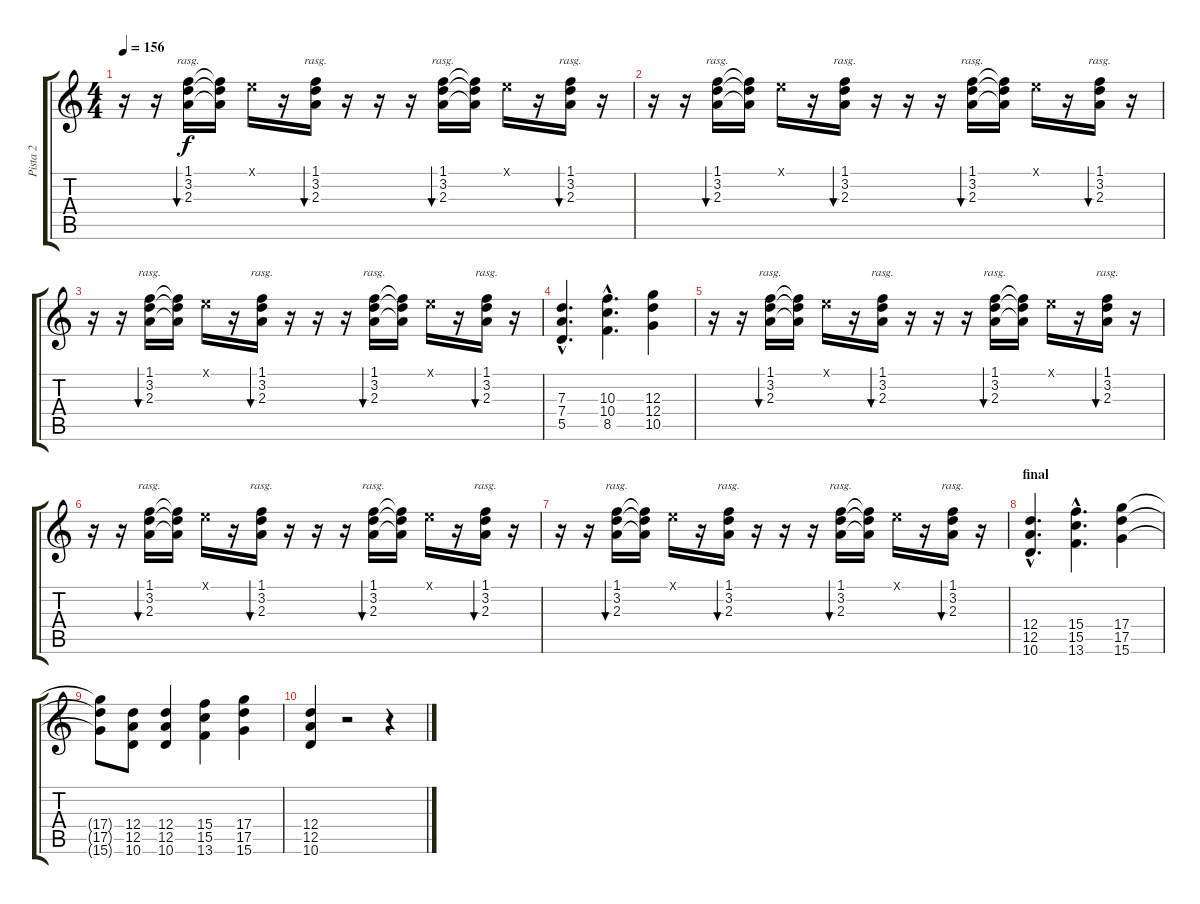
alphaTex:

\track ("Pista 2" "Pista 2") {instrument overdrivenguitar}
\staff {score tabs}
\tuning (E4 B3 G3 D3 A2 E2) {hide}
\ts (4 4)
\tempo 156
\clef g2
\ks c
r.16{dy f volume 12 instrument electricguitarclean} r.16 (1.1 3.2 2.3).16{bu 480 rasg ii} (1.1{t} 3.2{t} 2.3{t}).16 0.1{x}.16 r.16 (1.1 3.2 2.3).16{bu 480 rasg ii} r.16 r.16 r.16 (1.1 3.2 2.3).16{bu 480 rasg ii} (1.1{t} 3.2{t} 2.3{t}).16 0.1{x}.16 r.16 (1.1 3.2 2.3).16{bu 480 rasg ii} r.16 |
r.16 r.16 (1.1 3.2 2.3).16{bu 480 rasg ii} (1.1{t} 3.2{t} 2.3{t}).16 0.1{x}.16 r.16 (1.1 3.2 2.3).16{bu 480 rasg ii} r.16 r.16 r.16 (1.1 3.2 2.3).16{bu 480 rasg ii} (1.1{t} 3.2{t} 2.3{t}).16 0.1{x}.16 r.16 (1.1 3.2 2.3).16{bu 480 rasg ii} r.16 |
r.16 r.16 (1.1 3.2 2.3).16{bu 480 rasg ii} (1.1{t} 3.2{t} 2.3{t}).16 0.1{x}.16 r.16 (1.1 3.2 2.3).16{bu 480 rasg ii} r.16 r.16 r.16 (1.1 3.2 2.3).16{bu 480 rasg ii} (1.1{t} 3.2{t} 2.3{t}).16 0.1{x}.16 r.16 (1.1 3.2 2.3).16{bu 480 rasg ii} r.16 |
(7.3{hac} 7.4{hac} 5.5{hac}).4{d volume 9 instrument overdrivenguitar} (10.3{hac} 10.4{hac} 8.5{hac}).4{d} (12.3 12.4 10.5).4 |
r.16{volume 12 instrument electricguitarclean} r.16 (1.1 3.2 2.3).16{bu 480 rasg ii} (1.1{t} 3.2{t} 2.3{t}).16 0.1{x}.16 r.16 (1.1 3.2 2.3).16{bu 480 rasg ii} r.16 r.16 r.16 (1.1 3.2 2.3).16{bu 480 rasg ii} (1.1{t} 3.2{t} 2.3{t}).16 0.1{x}.16 r.16 (1.1 3.2 2.3).16{bu 480 rasg ii} r.16 |
r.16 r.16 (1.1 3.2 2.3).16{bu 480 rasg ii} (1.1{t} 3.2{t} 2.3{t}).16 0.1{x}.16 r.16 (1.1 3.2 2.3).16{bu 480 rasg ii} r.16 r.16 r.16 (1.1 3.2 2.3).16{bu 480 rasg ii} (1.1{t} 3.2{t} 2.3{t}).16 0.1{x}.16 r.16 (1.1 3.2 2.3).16{bu 480 rasg ii} r.16 |
r.16 r.16 (1.1 3.2 2.3).16{bu 480 rasg ii} (1.1{t} 3.2{t} 2.3{t}).16 0.1{x}.16 r.16 (1.1 3.2 2.3).16{bu 480 rasg ii} r.16 r.16 r.16 (1.1 3.2 2.3).16{bu 480 rasg ii} (1.1{t} 3.2{t} 2.3{t}).16 0.1{x}.16 r.16 (1.1 3.2 2.3).16{bu 480 rasg ii} r.16 |
\section ("" "final")
(12.4{hac} 12.5{hac} 10.6{hac}).4{d instrument overdrivenguitar} (15.4{hac} 15.5{hac} 13.6{hac}).4{d} (17.4 17.5 15.6).4 |
(17.4{t} 17.5{t} 15.6{t}).8 (12.4 12.5 10.6).8 (12.4 12.5 10.6).4 (15.4 15.5 13.6).4 (17.4 17.5 15.6).4 |
(12.4 12.5 10.6).4 r.2 r.4
